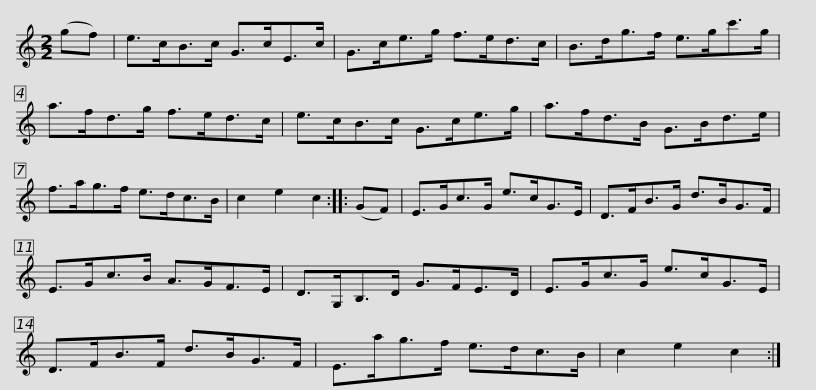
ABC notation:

X:1
L:1/8
M:2/2
I:linebreak $
K:C
V:1 treble
V:1
 (gf) | e>cB>c G>cE>c | G>ce>g f>ed>c | B>dg>f e>gc'>g | a>fd>g f>ed>c |$ %5
 e>cB>c G>ce>g | a>fd>B G>Bd>e | f>ag>f e>dc>B | c2 e2 c2 :: (GF) | %10
 E>Gc>G e>cG>E |$ D>FB>G d>BG>F | E>Gc>B A>GF>E | D>G,B,>D G>FE>D | E>Gc>G e>cG>E |$ %15
 D>FB>F d>BG>F | E>ag>f e>dc>B | c2 e2 c2 :| %18
